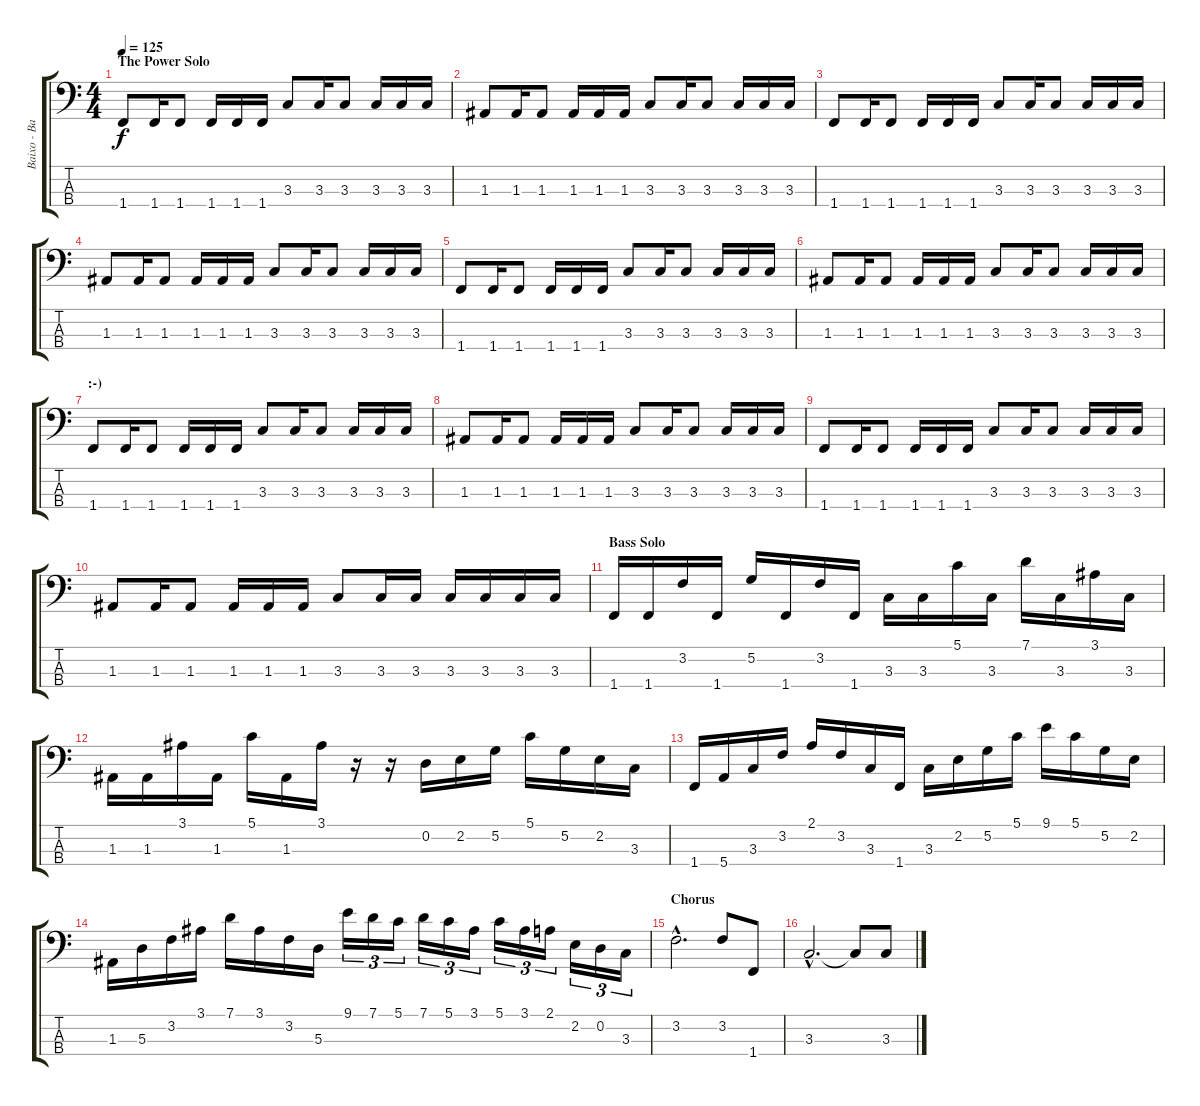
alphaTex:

\track ("Baixo - Bass" "Baixo - Ba") {instrument electricbassfinger}
\staff {score tabs}
\tuning (G2 D2 A1 E1) {hide}
\ts (4 4)
\section ("" "The Power Solo")
\tempo 125
\clef f4
\ks c
1.4.8{dy f} 1.4.16 1.4.8 1.4.16 1.4.16 1.4.16 3.3.8 3.3.16 3.3.8 3.3.16 3.3.16 3.3.16 |
1.3.8 1.3.16 1.3.8 1.3.16 1.3.16 1.3.16 3.3.8 3.3.16 3.3.8 3.3.16 3.3.16 3.3.16 |
1.4.8 1.4.16 1.4.8 1.4.16 1.4.16 1.4.16 3.3.8 3.3.16 3.3.8 3.3.16 3.3.16 3.3.16 |
1.3.8 1.3.16 1.3.8 1.3.16 1.3.16 1.3.16 3.3.8 3.3.16 3.3.8 3.3.16 3.3.16 3.3.16 |
1.4.8 1.4.16 1.4.8 1.4.16 1.4.16 1.4.16 3.3.8 3.3.16 3.3.8 3.3.16 3.3.16 3.3.16 |
1.3.8 1.3.16 1.3.8 1.3.16 1.3.16 1.3.16 3.3.8 3.3.16 3.3.8 3.3.16 3.3.16 3.3.16 |
\section ("" ":-)")
1.4.8 1.4.16 1.4.8 1.4.16 1.4.16 1.4.16 3.3.8 3.3.16 3.3.8 3.3.16 3.3.16 3.3.16 |
1.3.8 1.3.16 1.3.8 1.3.16 1.3.16 1.3.16 3.3.8 3.3.16 3.3.8 3.3.16 3.3.16 3.3.16 |
1.4.8 1.4.16 1.4.8 1.4.16 1.4.16 1.4.16 3.3.8 3.3.16 3.3.8 3.3.16 3.3.16 3.3.16 |
1.3.8 1.3.16 1.3.8 1.3.16 1.3.16 1.3.16 3.3.8 3.3.16 3.3.16 3.3.16 3.3.16 3.3.16 3.3.16 |
\section ("" "Bass Solo")
1.4.16 1.4.16 3.2.16 1.4.16 5.2.16 1.4.16 3.2.16 1.4.16 3.3.16 3.3.16 5.1.16 3.3.16 7.1.16 3.3.16 3.1.16 3.3.16 |
1.3.16 1.3.16 3.1.16 1.3.16 5.1.16 1.3.16 3.1.16 r.16 r.16 0.2.16 2.2.16 5.2.16 5.1.16 5.2.16 2.2.16 3.3.16 |
1.4.16 5.4.16 3.3.16 3.2.16 2.1.16 3.2.16 3.3.16 1.4.16 3.3.16 2.2.16 5.2.16 5.1.16 9.1.16 5.1.16 5.2.16 2.2.16 |
1.3.16 5.3.16 3.2.16 3.1.16 7.1.16 3.1.16 3.2.16 5.3.16 9.1.16{tu (3 2)} 7.1.16{tu (3 2)} 5.1.16{tu (3 2)} 7.1.16{tu (3 2)} 5.1.16{tu (3 2)} 3.1.16{tu (3 2)} 5.1.16{tu (3 2)} 3.1.16{tu (3 2)} 2.1.16{tu (3 2)} 2.2.16{tu (3 2)} 0.2.16{tu (3 2)} 3.3.16{tu (3 2)} |
\section ("" "Chorus")
3.2{hac}.2{d} 3.2.8 1.4.8 |
3.3{hac}.2{d} 3.3{t}.8 3.3.8
